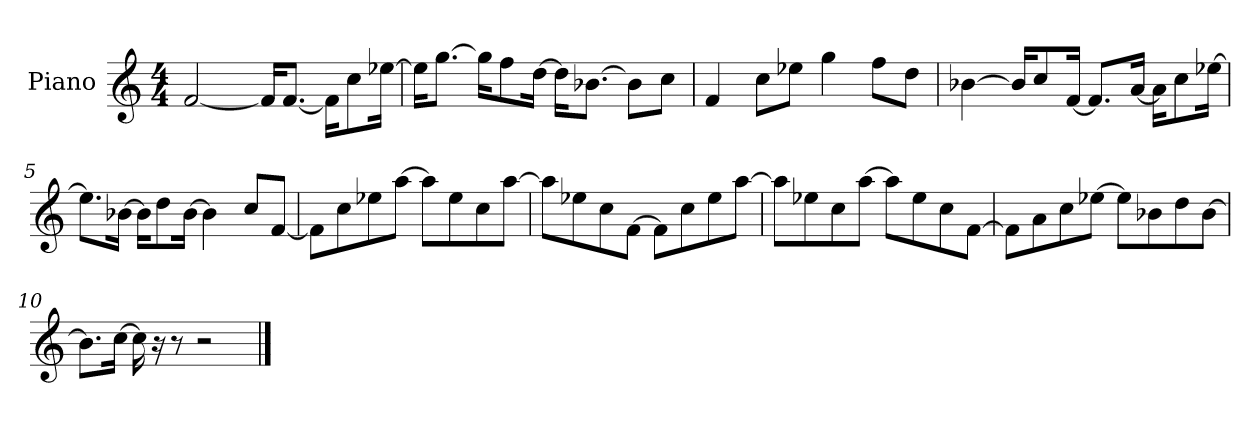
**kern
*part1
*staff1
*I"Piano
*I'P-no
*clefG2
*k[]
*M4/4
*MM90
=1
[2f/
16f/KL]
[8.f/J
16f\KL]
8cc\
[16ee-X\Jk
=2
16ee-\KL]
[8.gg\J
16gg\KL]
8ff\
[16dd\Jk
16dd\KL]
[8.b-X\J
8b-\L]
8cc\J
=3
4f/
8cc\L
8ee-X\J
4gg\
8ff\L
8dd\J
=4
[4b-X\
16b-/KL]
8cc/
[16f/Jk
8.f/L]
[16a/Jk
16a\KL]
8cc\
[16ee-X\Jk
!!LO:LB:g=z
=5
8.ee-\L]
[16b-X\Jk
16b-\KL]
8dd\
[16b-\Jk
4b-\]
8cc/L
[8f/J
=6
8f\L]
8cc\
8ee-X\
[8aa\J
8aa\L]
8ee-\
8cc\
[8aa\J
=7
8aa\L]
8ee-X\
8cc\
[8f\J
8f\L]
8cc\
8ee-\
[8aa\J
=8
8aa\L]
8ee-X\
8cc\
[8aa\J
8aa\L]
8ee-\
8cc\
[8f\J
!!LO:LB:g=z
=9
8f\L]
8a\
8cc\
[8ee-X\J
8ee-\L]
8b-X\
8dd\
[8b-\J
=10
8.b-\L]
[16cc\Jk
16cc\]
16r
8r
2r
==
*-
